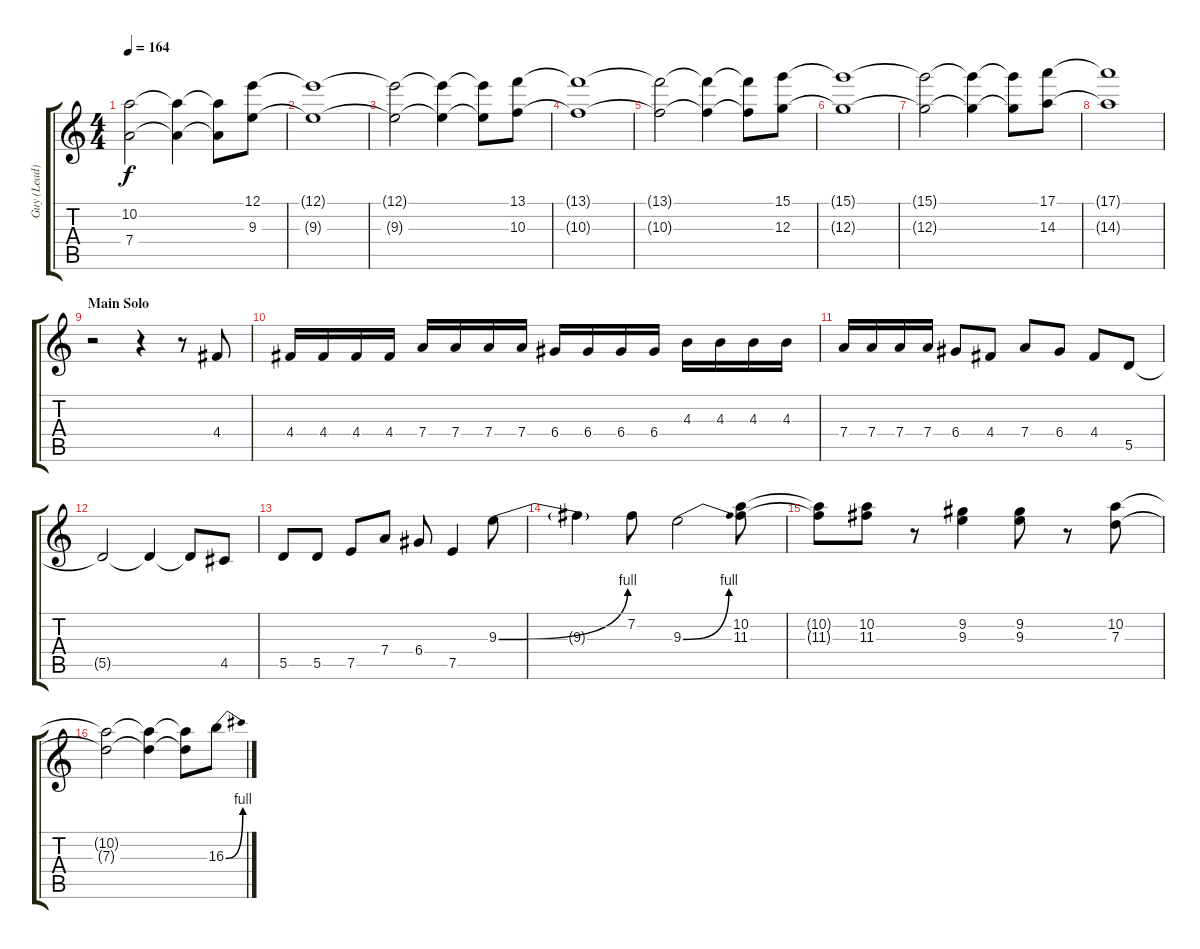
\track ("Guy (Lead)" "Guy (Lead)") {instrument distortionguitar}
\staff {score tabs}
\tuning (E4 B3 G3 D3 A2 E2) {hide}
\ts (4 4)
\tempo 164
\clef g2
\ks c
(10.2{t} 7.4{t}).2{dy f} (10.2{t} 7.4{t}).4 (10.2{t} 7.4{t}).8 (12.1 9.3).8 |
(12.1{t} 9.3{t}).1 |
(12.1{t} 9.3{t}).2 (12.1{t} 9.3{t}).4 (12.1{t} 9.3{t}).8 (13.1 10.3).8 |
(13.1{t} 10.3{t}).1 |
(13.1{t} 10.3{t}).2 (13.1{t} 10.3{t}).4 (13.1{t} 10.3{t}).8 (15.1 12.3).8 |
(15.1{t} 12.3{t}).1 |
(15.1{t} 12.3{t}).2 (15.1{t} 12.3{t}).4 (15.1{t} 12.3{t}).8 (17.1 14.3).8 |
(17.1{t} 14.3{t}).1 |
\section ("" "Main Solo")
r.2 r.4 r.8 4.4.8 |
4.4.16 4.4.16 4.4.16 4.4.16 7.4.16 7.4.16 7.4.16 7.4.16 6.4.16 6.4.16 6.4.16 6.4.16 4.3.16 4.3.16 4.3.16 4.3.16 |
7.4.16 7.4.16 7.4.16 7.4.16 6.4.8 4.4.8 7.4.8 6.4.8 4.4.8 5.5.8 |
5.5{t}.2 5.5{t}.4 5.5{t}.8 4.5.8 |
5.5.8 5.5.8 7.5.8 7.4.8 6.4.8 7.5.4 9.3{be (bend 0 0 60 4)}.8 |
9.3{t}.4 7.2.8 9.3{be (bend 0 0 60 4)}.2 (10.2 11.3).8 |
(10.2{t} 11.3{t}).8 (10.2 11.3).8 r.8 (9.2 9.3).4 (9.2 9.3).8 r.8 (10.2 7.3).8 |
(10.2{t} 7.3{t}).2 (10.2{t} 7.3{t}).4 (10.2{t} 7.3{t}).8 16.3{be (bend 0 0 60 4)}.8
